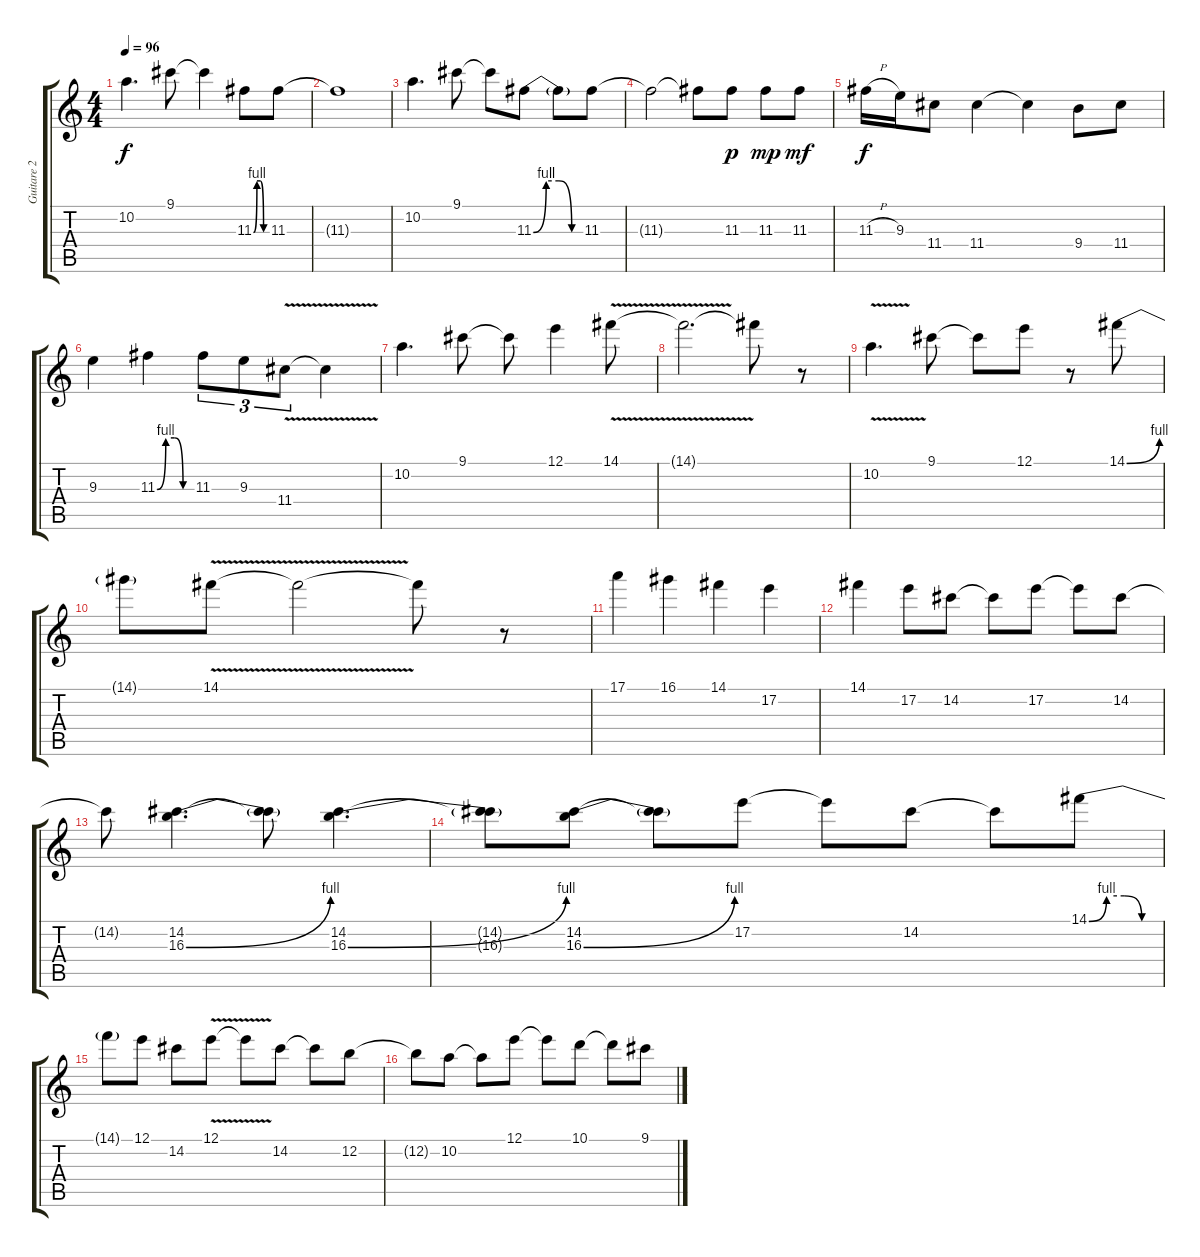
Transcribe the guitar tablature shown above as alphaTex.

\track ("Guitare 2" "Guitare 2") {instrument overdrivenguitar}
\staff {score tabs}
\tuning (E4 B3 G3 D3 A2 E2) {hide}
\ts (4 4)
\tempo 96
\clef g2
\ks c
10.2.4{d dy f} 9.1.8 9.1{t}.4 11.3{be (custom 0 0 15 4 30 4 45 0 60 0)}.8 11.3.8 |
11.3{t}.1 |
10.2.4{d} 9.1.8 9.1{t}.8 11.3{be (custom 0 0 15 4 30 4 45 0 60 0)}.8 11.3{t}.8 11.3.8 |
11.3{t}.2 11.3{t}.8 11.3.8{dy p} 11.3.8{dy mp} 11.3.8{dy mf} |
11.3{h}.16{dy f} 9.3.16 11.4.8 11.4.4 11.4{t}.4 9.4.8 11.4.8 |
9.3.4 11.3{be (custom 0 0 15 4 30 4 45 0 60 0)}.4 11.3.8{tu (3 2)} 9.3.8{tu (3 2)} 11.4{v}.8{tu (3 2)} 11.4{t}.4 |
10.2.4{d} 9.1.8 9.1{t}.8 12.1.4 14.1{v}.8 |
14.1{t}.2{d} 14.1{t}.8 r.8 |
10.2{v}.4{d} 9.1.8 9.1{t}.8 12.1.8 r.8 14.1{be (bend 0 0 60 4)}.8 |
14.1{t}.8 14.1{v}.8 14.1{t}.2 14.1{t}.8 r.8 |
17.1.4 16.1.4 14.1.4 17.2.4 |
14.1.4 17.2.8 14.2.8 14.2{t}.8 17.2.8 17.2{t}.8 14.2.8 |
14.2{t}.8 (14.2 16.3{be (bend 0 0 60 4)}).4{d} (14.2{t} 16.3{t}).8 (14.2 16.3{be (bend 0 0 60 4)}).4{d} |
(14.2{t} 16.3{t}).8 (14.2 16.3{be (bend 0 0 60 4)}).8 (14.2{t} 16.3{t}).8 17.2.8 17.2{t}.8 14.2.8 14.2{t}.8 14.1{be (custom 0 0 15 4 30 4 45 0 60 0)}.8 |
14.1{t}.8 12.1.8 14.2.8 12.1{v}.8 12.1{t}.8 14.2.8 14.2{t}.8 12.2.8 |
12.2{t}.8 10.2.8 10.2{t}.8 12.1.8 12.1{t}.8 10.1.8 10.1{t}.8 9.1.8
